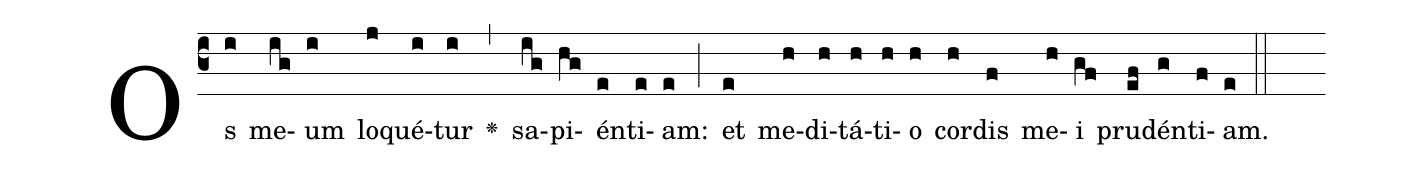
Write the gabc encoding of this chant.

%%
(c3)Os(i) me(ig)um(i) lo(j)qué(i)tur(i) <v>\greheightstar</v>(,) sa(ig)pi(hg)én(e)ti(e)am:(e) (;) et(e) me(h)di(h)tá(h)ti(h)o(h) cor(h)dis(f) me(h)i(gf) pru(ef)dén(g)ti(f)am.(e) (::)
